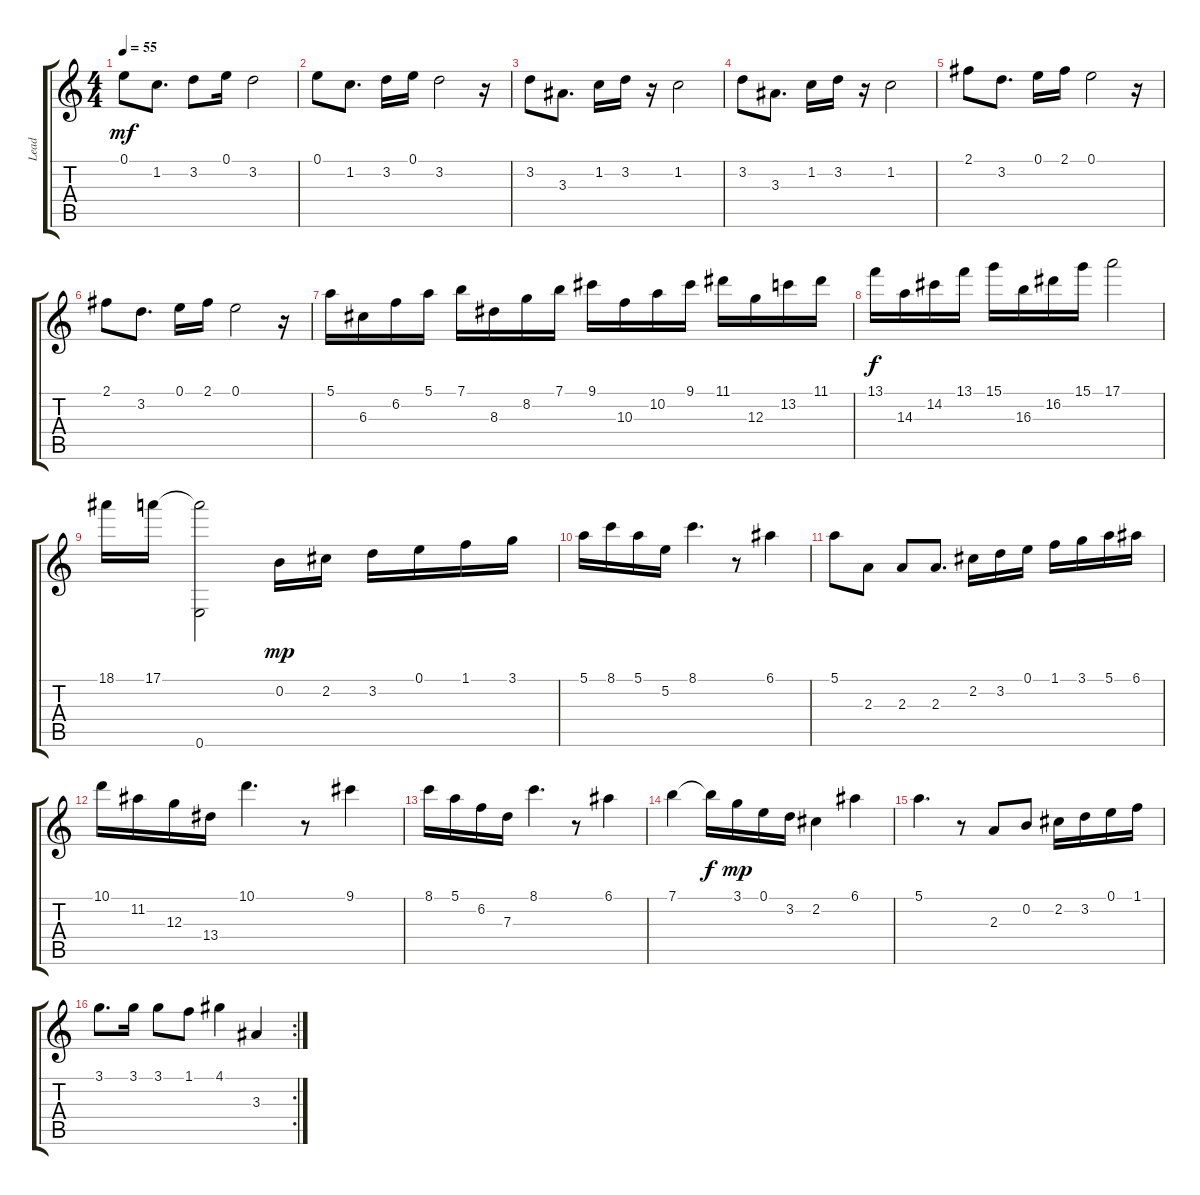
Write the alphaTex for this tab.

\track ("Lead" "Lead") {instrument acousticguitarsteel}
\staff {score tabs}
\tuning (E4 B3 G3 D3 A2 E2) {hide}
\ts (4 4)
\tempo 55
\clef g2
\ks c
0.1.8{dy mf} 1.2.8{d} 3.2.8 0.1.16 3.2.2 |
0.1.8 1.2.8{d} 3.2.16 0.1.16 3.2.2 r.16 |
3.2.8 3.3.8{d} 1.2.16 3.2.16 r.16 1.2.2 |
3.2.8 3.3.8{d} 1.2.16 3.2.16 r.16 1.2.2 |
2.1.8 3.2.8{d} 0.1.16 2.1.16 0.1.2 r.16 |
2.1.8 3.2.8{d} 0.1.16 2.1.16 0.1.2 r.16 |
5.1.16 6.3.16 6.2.16 5.1.16 7.1.16 8.3.16 8.2.16 7.1.16 9.1.16 10.3.16 10.2.16 9.1.16 11.1.16 12.3.16 13.2.16 11.1.16 |
13.1.16{dy f} 14.3.16 14.2.16 13.1.16 15.1.16 16.3.16 16.2.16 15.1.16 17.1.2 |
18.1.16 17.1.16 (17.1{t} 0.6).2 0.2.16{dy mp} 2.2.16 3.2.16 0.1.16 1.1.16 3.1.16 |
5.1.16 8.1.16 5.1.16 5.2.16 8.1.4{d} r.8 6.1.4 |
5.1.8 2.3.8 2.3.8 2.3.8{d} 2.2.16 3.2.16 0.1.16 1.1.16 3.1.16 5.1.16 6.1.16 |
10.1.16 11.2.16 12.3.16 13.4.16 10.1.4{d} r.8 9.1.4 |
8.1.16 5.1.16 6.2.16 7.3.16 8.1.4{d} r.8 6.1.4 |
7.1.4 7.1{t}.16{dy f} 3.1.16{dy mp} 0.1.16 3.2.16 2.2.4 6.1.4 |
5.1.4{d} r.8 2.3.8 0.2.8 2.2.16 3.2.16 0.1.16 1.1.16 |
\rc 2
3.1.8{d} 3.1.16 3.1.8 1.1.8 4.1.4 3.3.4
